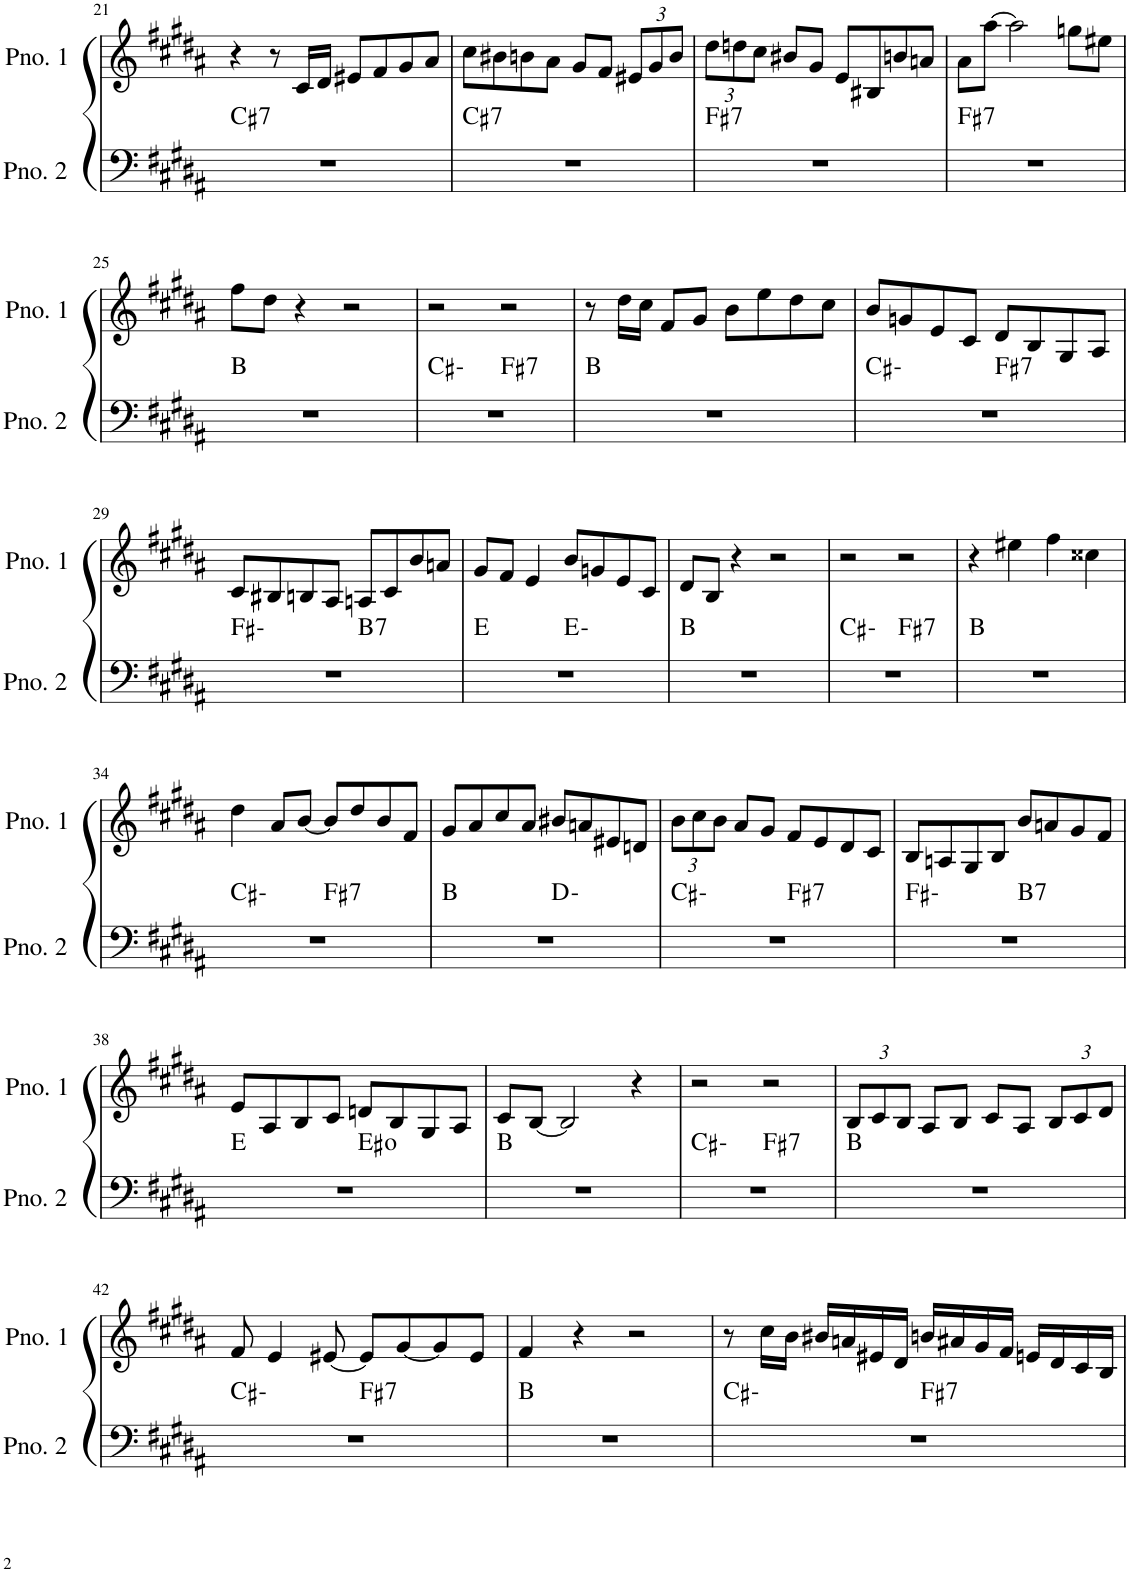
**kern	**harte	**kern
*part2	*part2	*part1
*staff2	*	*staff1
*I"ピアノ 2	*	*I"ピアノ 1
!!LO:PB:g=z
*clefF4	*	*clefG2
*k[f#c#g#d#a#]	*	*k[f#c#g#d#a#]
*M4/4	*	*M4/4
=21	=21	=21
!	!LO:H:kt=7	!
1r	C#:7	4r
.	.	8r
.	.	16c#/LL
.	.	16d#/JJ
.	.	8e#X/L
.	.	8f#/
.	.	8g#/
.	.	8a#/J
=22	=22	=22
!	!LO:H:kt=7	!
1r	C#:7	8cc#\L
.	.	8b#X\
.	.	8bn\
.	.	8a#\J
.	.	8g#/L
.	.	8f#/J
*	*	*Xbrackettup
.	.	12e#X/L
.	.	12g#/
.	.	12b/J
=23	=23	=23
!	!LO:H:kt=7	!
1r	F#:7	12dd#\L
.	.	12ddn\
.	.	12cc#\J
.	.	8b#X/L
.	.	8g#/J
.	.	8e/L
.	.	8B#X/
.	.	8bn/
.	.	8an/J
=24	=24	=24
!	!LO:H:kt=7	!
1r	F#:7	8a#\L
.	.	[8aa#\J
.	.	2aa#\]
.	.	8ggn\L
.	.	8ee#X\J
!!LO:LB:g=z
=25	=25	=25
1r	B:maj	8ff#\L
.	.	8dd#\J
.	.	4r
.	.	2r
=26	=26	=26
*^	*	*
1r	2ryy	C#:min	2r
!	!	!LO:H:kt=7	!
.	2ryy	F#:7	2r
*v	*v	*	*
=27	=27	=27
1r	B:maj	8r
.	.	16dd#\LL
.	.	16cc#\JJ
.	.	8f#/L
.	.	8g#/J
.	.	8b\L
.	.	8ee\
.	.	8dd#\
.	.	8cc#\J
=28	=28	=28
*^	*	*
1r	2ryy	C#:min	8b/L
.	.	.	8gn/
.	.	.	8e/
.	.	.	8c#/J
!	!	!LO:H:kt=7	!
.	2ryy	F#:7	8d#/L
.	.	.	8B/
.	.	.	8G#/
.	.	.	8A#/J
!!LO:LB:g=z
=29	=29	=29	=29
1r	2ryy	F#:min	8c#/L
.	.	.	8B#X/
.	.	.	8Bn/
.	.	.	8A#/J
!	!	!LO:H:kt=7	!
.	2ryy	B:7	8An/L
.	.	.	8c#/
.	.	.	8b/
.	.	.	8an/J
=30	=30	=30	=30
1r	2ryy	E:maj	8g#/L
.	.	.	8f#/J
.	.	.	4e/
.	2ryy	E:min	8b/L
.	.	.	8gn/
.	.	.	8e/
.	.	.	8c#/J
*v	*v	*	*
=31	=31	=31
1r	B:maj	8d#/L
.	.	8B/J
.	.	4r
.	.	2r
=32	=32	=32
*^	*	*
1r	2ryy	C#:min	2r
!	!	!LO:H:kt=7	!
.	2ryy	F#:7	2r
*v	*v	*	*
=33	=33	=33
1r	B:maj	4r
.	.	4ee#X\
.	.	4ff#\
.	.	4cc##X\
!!LO:LB:g=z
=34	=34	=34
*^	*	*
1r	2ryy	C#:min	4dd#\
.	.	.	8a#/L
.	.	.	[8b/J
!	!	!LO:H:kt=7	!
.	2ryy	F#:7	8b/L]
.	.	.	8dd#/
.	.	.	8b/
.	.	.	8f#/J
=35	=35	=35	=35
1r	2ryy	B:maj	8g#/L
.	.	.	8a#/
.	.	.	8cc#/
.	.	.	8a#/J
.	2ryy	D:min	8b#X/L
.	.	.	8an/
.	.	.	8e#X/
.	.	.	8dn/J
=36	=36	=36	=36
1r	2ryy	C#:min	12b\L
.	.	.	12cc#\
.	.	.	12b\J
.	.	.	8a#/L
.	.	.	8g#/J
!	!	!LO:H:kt=7	!
.	2ryy	F#:7	8f#/L
.	.	.	8e/
.	.	.	8d#/
.	.	.	8c#/J
=37	=37	=37	=37
1r	2ryy	F#:min	8B/L
.	.	.	8An/
.	.	.	8G#/
.	.	.	8B/J
!	!	!LO:H:kt=7	!
.	2ryy	B:7	8b/L
.	.	.	8an/
.	.	.	8g#/
.	.	.	8f#/J
!!LO:LB:g=z
=38	=38	=38	=38
1r	2ryy	E:maj	8e/L
.	.	.	8A#/
.	.	.	8B/
.	.	.	8c#/J
.	2ryy	E#:dim	8dn/L
.	.	.	8B/
.	.	.	8G#/
.	.	.	8A#/J
*v	*v	*	*
=39	=39	=39
1r	B:maj	8c#/L
.	.	[8B/J
.	.	2B/]
.	.	4r
=40	=40	=40
*^	*	*
1r	2ryy	C#:min	2r
!	!	!LO:H:kt=7	!
.	2ryy	F#:7	2r
*v	*v	*	*
=41	=41	=41
1r	B:maj	12B/L
.	.	12c#/
.	.	12B/J
.	.	8A#/L
.	.	8B/J
.	.	8c#/L
.	.	8A#/J
.	.	12B/L
.	.	12c#/
.	.	12d#/J
!!LO:LB:g=z
=42	=42	=42
*^	*	*
1r	2ryy	C#:min	8f#/
.	.	.	4e/
.	.	.	[8e#X/
!	!	!LO:H:kt=7	!
.	2ryy	F#:7	8e#/L]
.	.	.	[8g#/
.	.	.	8g#/]
.	.	.	8e#/J
*v	*v	*	*
=43	=43	=43
1r	B:maj	4f#/
.	.	4r
.	.	2r
=44	=44	=44
*^	*	*
1r	2ryy	C#:min	8r
.	.	.	16cc#\LL
.	.	.	16b\JJ
.	.	.	16b#X/LL
.	.	.	16an/
.	.	.	16e#X/
.	.	.	16d#/JJ
!	!	!LO:H:kt=7	!
.	2ryy	F#:7	16bn/LL
.	.	.	16a#X/
.	.	.	16g#/
.	.	.	16f#/JJ
.	.	.	16en/LL
.	.	.	16d#/
.	.	.	16c#/
.	.	.	16B/JJ
*v	*v	*	*
=	=	=
*-	*-	*-
